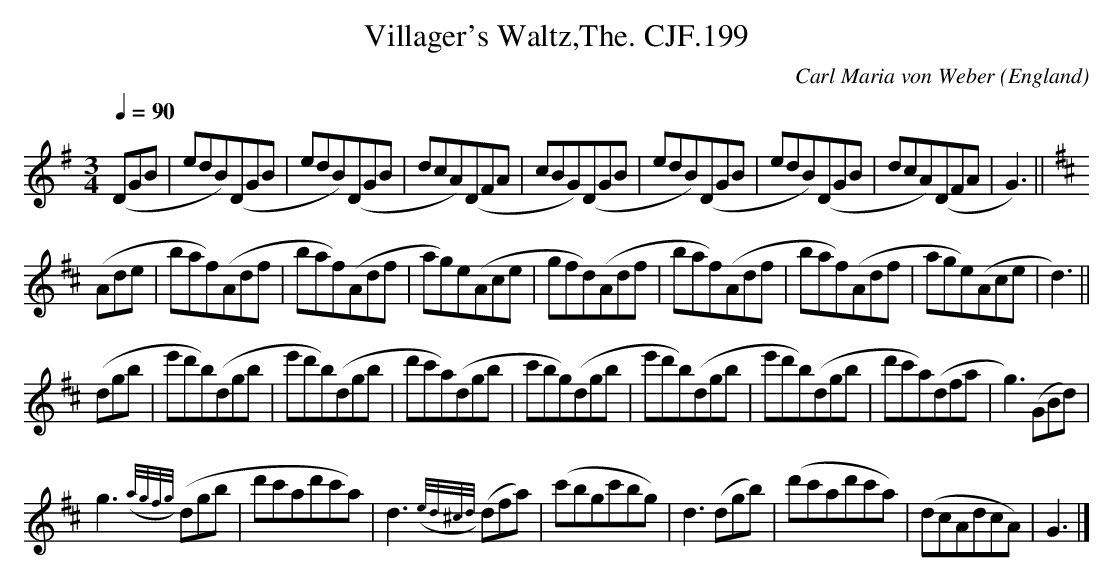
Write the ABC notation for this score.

X:1
T:Villager's Waltz,The. CJF.199
C:Carl Maria von Weber
L:1/8
M:3/4
O:England
Q:1/4=90
K:G
(DGB|edB)(DGB|edB)(DGB|dcA)(DFA|cBG)(DGB|\
edB)(DGB|edB)(DGB|dcA)(DFA|G3)||!
K:D
(Ade|baf)(Adf|baf)(Adf|ag)e(Ace|gfd)(Adf|\
baf)(Adf|baf)(Adf|age)(Ace|d3)||!
(dgb|e'd'b)(dgb|e'd'b)(dgb|d'c'a)(dgb|c'bg)(dgb|\
e'd'b)(dgb|e'd'b)(dgb|d'c'a)(dfa|g3)(GBd)|!
g3{(a/g/f/g/)}(dgb|d'c'ad'c'a)|\
d3{(e/d/^c/d/)}(dfa)|(c'bgc'bg)|\
d3(dgb)|(d'c'ad'c'a)|(dcAdcA)|G3|]
